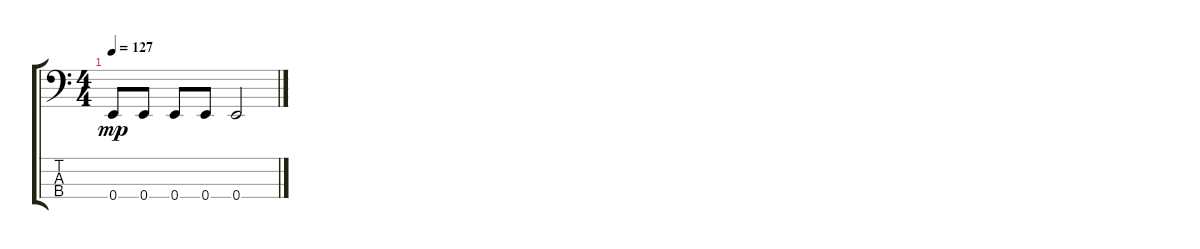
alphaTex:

\track "" {instrument electricbasspick}
\staff {score tabs}
\tuning (G2 D2 A1 E1) {hide}
\ts (4 4)
\tempo 127
\clef f4
\ks c
0.4.8{dy mp} 0.4.8 0.4.8 0.4.8 0.4.2
